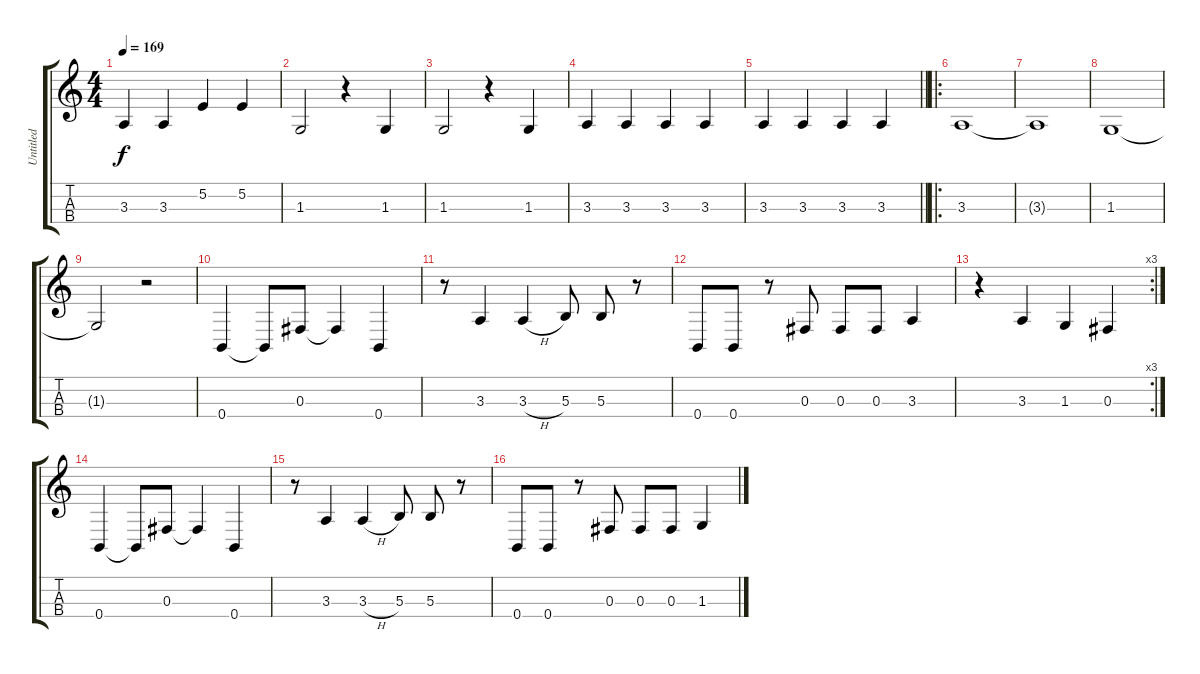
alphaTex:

\track ("Untitled" "Untitled") {instrument electricbassfinger}
\staff {score tabs}
\tuning (E3 B2 Gb2 B1) {hide}
\ts (4 4)
\tempo 169
\clef g2
\ks c
3.3.4{dy f} 3.3.4 5.2.4 5.2.4 |
1.3.2 r.4 1.3.4 |
1.3.2 r.4 1.3.4 |
3.3.4 3.3.4 3.3.4 3.3.4 |
\barLineRight lightlight
3.3.4 3.3.4 3.3.4 3.3.4 |
\ro
3.3.1 |
3.3{t}.1 |
1.3.1 |
1.3{t}.2 r.2 |
0.4.4 0.4{t}.8 0.3.8 0.3{t}.4 0.4.4 |
r.8 3.3.4 3.3{h}.4 5.3.8 5.3.8 r.8 |
0.4.8 0.4.8 r.8 0.3.8 0.3.8 0.3.8 3.3.4 |
\rc 3
r.4 3.3.4 1.3.4 0.3.4 |
0.4.4 0.4{t}.8 0.3.8 0.3{t}.4 0.4.4 |
r.8 3.3.4 3.3{h}.4 5.3.8 5.3.8 r.8 |
0.4.8 0.4.8 r.8 0.3.8 0.3.8 0.3.8 1.3.4
